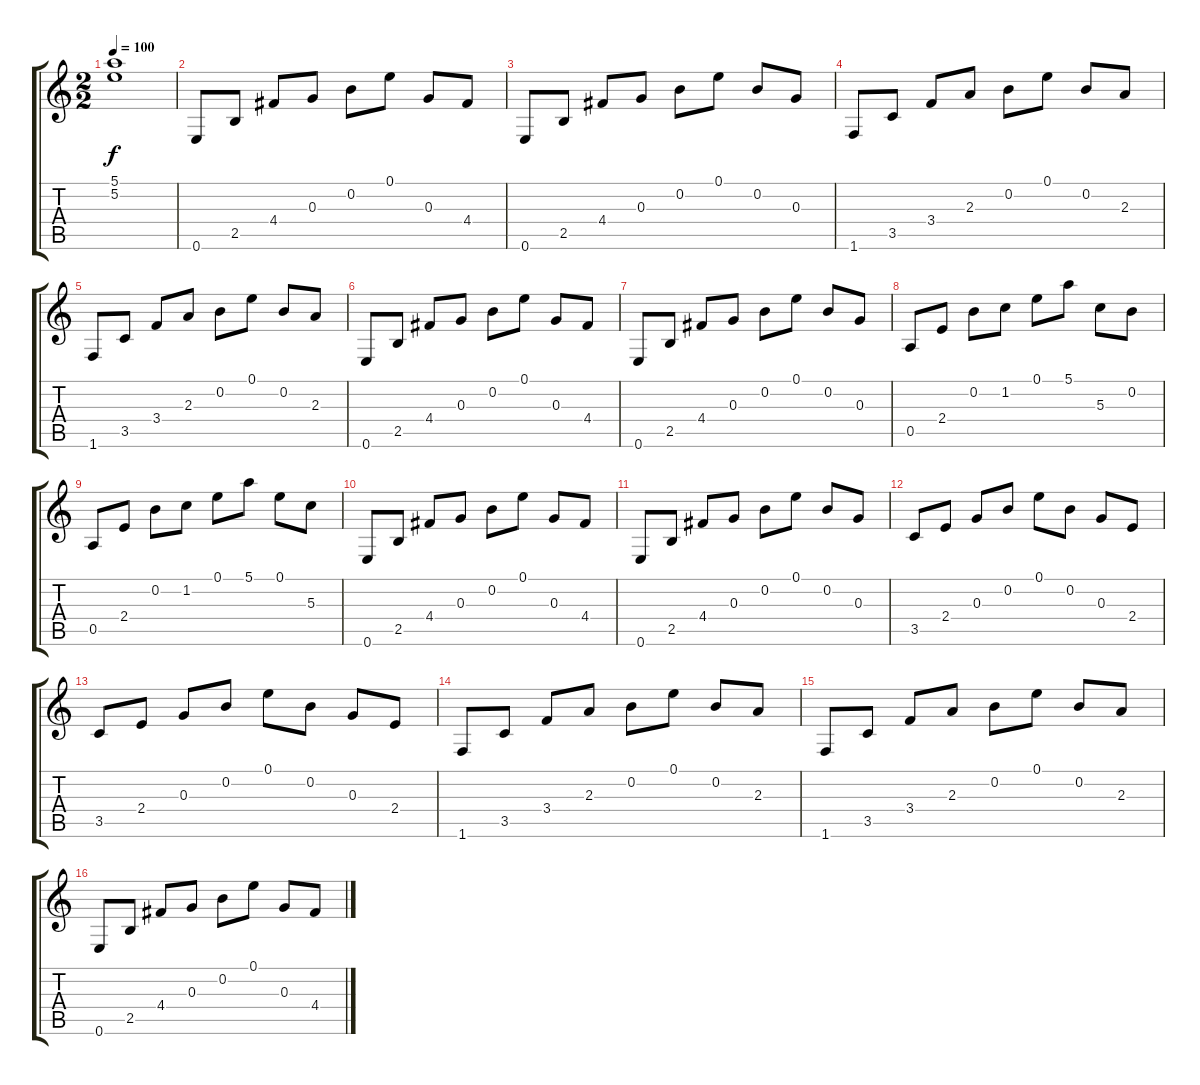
\track "" {instrument banjo}
\staff {score tabs}
\tuning (E4 B3 G3 D3 A2 E2) {hide}
\displaytranspose 12
\ts (2 2)
\tempo 100
\clef g2
\ks c
(5.1 5.2).1{dy f} |
0.6.8 2.5.8 4.4.8 0.3.8 0.2.8 0.1.8 0.3.8 4.4.8 |
0.6.8 2.5.8 4.4.8 0.3.8 0.2.8 0.1.8 0.2.8 0.3.8 |
1.6.8 3.5.8 3.4.8 2.3.8 0.2.8 0.1.8 0.2.8 2.3.8 |
1.6.8 3.5.8 3.4.8 2.3.8 0.2.8 0.1.8 0.2.8 2.3.8 |
0.6.8 2.5.8 4.4.8 0.3.8 0.2.8 0.1.8 0.3.8 4.4.8 |
0.6.8 2.5.8 4.4.8 0.3.8 0.2.8 0.1.8 0.2.8 0.3.8 |
0.5.8 2.4.8 0.2.8 1.2.8 0.1.8 5.1.8 5.3.8 0.2.8 |
0.5.8 2.4.8 0.2.8 1.2.8 0.1.8 5.1.8 0.1.8 5.3.8 |
0.6.8 2.5.8 4.4.8 0.3.8 0.2.8 0.1.8 0.3.8 4.4.8 |
0.6.8 2.5.8 4.4.8 0.3.8 0.2.8 0.1.8 0.2.8 0.3.8 |
3.5.8 2.4.8 0.3.8 0.2.8 0.1.8 0.2.8 0.3.8 2.4.8 |
3.5.8 2.4.8 0.3.8 0.2.8 0.1.8 0.2.8 0.3.8 2.4.8 |
1.6.8 3.5.8 3.4.8 2.3.8 0.2.8 0.1.8 0.2.8 2.3.8 |
1.6.8 3.5.8 3.4.8 2.3.8 0.2.8 0.1.8 0.2.8 2.3.8 |
0.6.8 2.5.8 4.4.8 0.3.8 0.2.8 0.1.8 0.3.8 4.4.8
